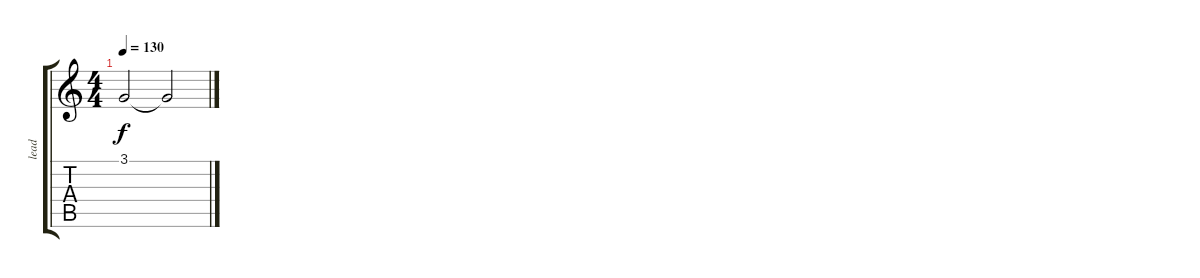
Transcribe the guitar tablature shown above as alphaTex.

\track ("lead" "lead") {instrument violin}
\staff {score tabs}
\tuning (E4 B3 G3 D3 A2 E2) {hide}
\ts (4 4)
\tempo 130
\clef g2
\ks c
3.1.2{dy f} 3.1{t}.2
